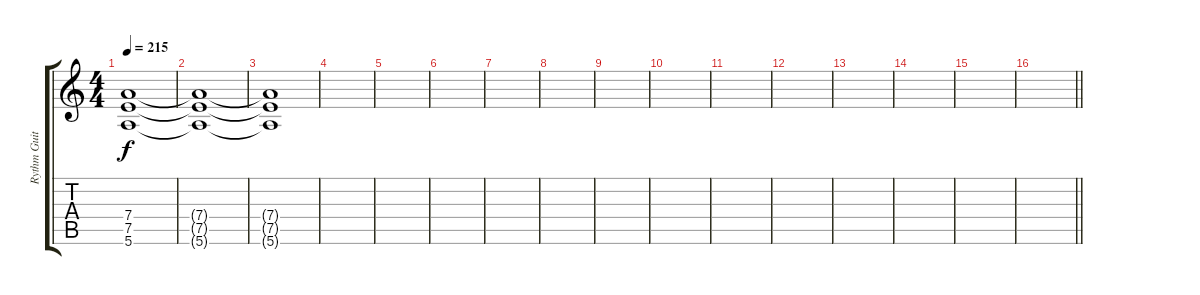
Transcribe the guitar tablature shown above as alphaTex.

\track ("Rythm Guitar" "Rythm Guit") {instrument electricguitarclean}
\staff {score tabs}
\tuning (E4 B3 G3 D3 A2 E2) {hide}
\ts (4 4)
\tempo 215
\clef g2
\ks c
(7.4 7.5 5.6).1{dy f} |
(7.4{t} 7.5{t} 5.6{t}).1 |
(7.4{t} 7.5{t} 5.6{t}).1 |
|
|
|
|
|
|
|
|
|
|
|
|
\barLineRight lightlight
